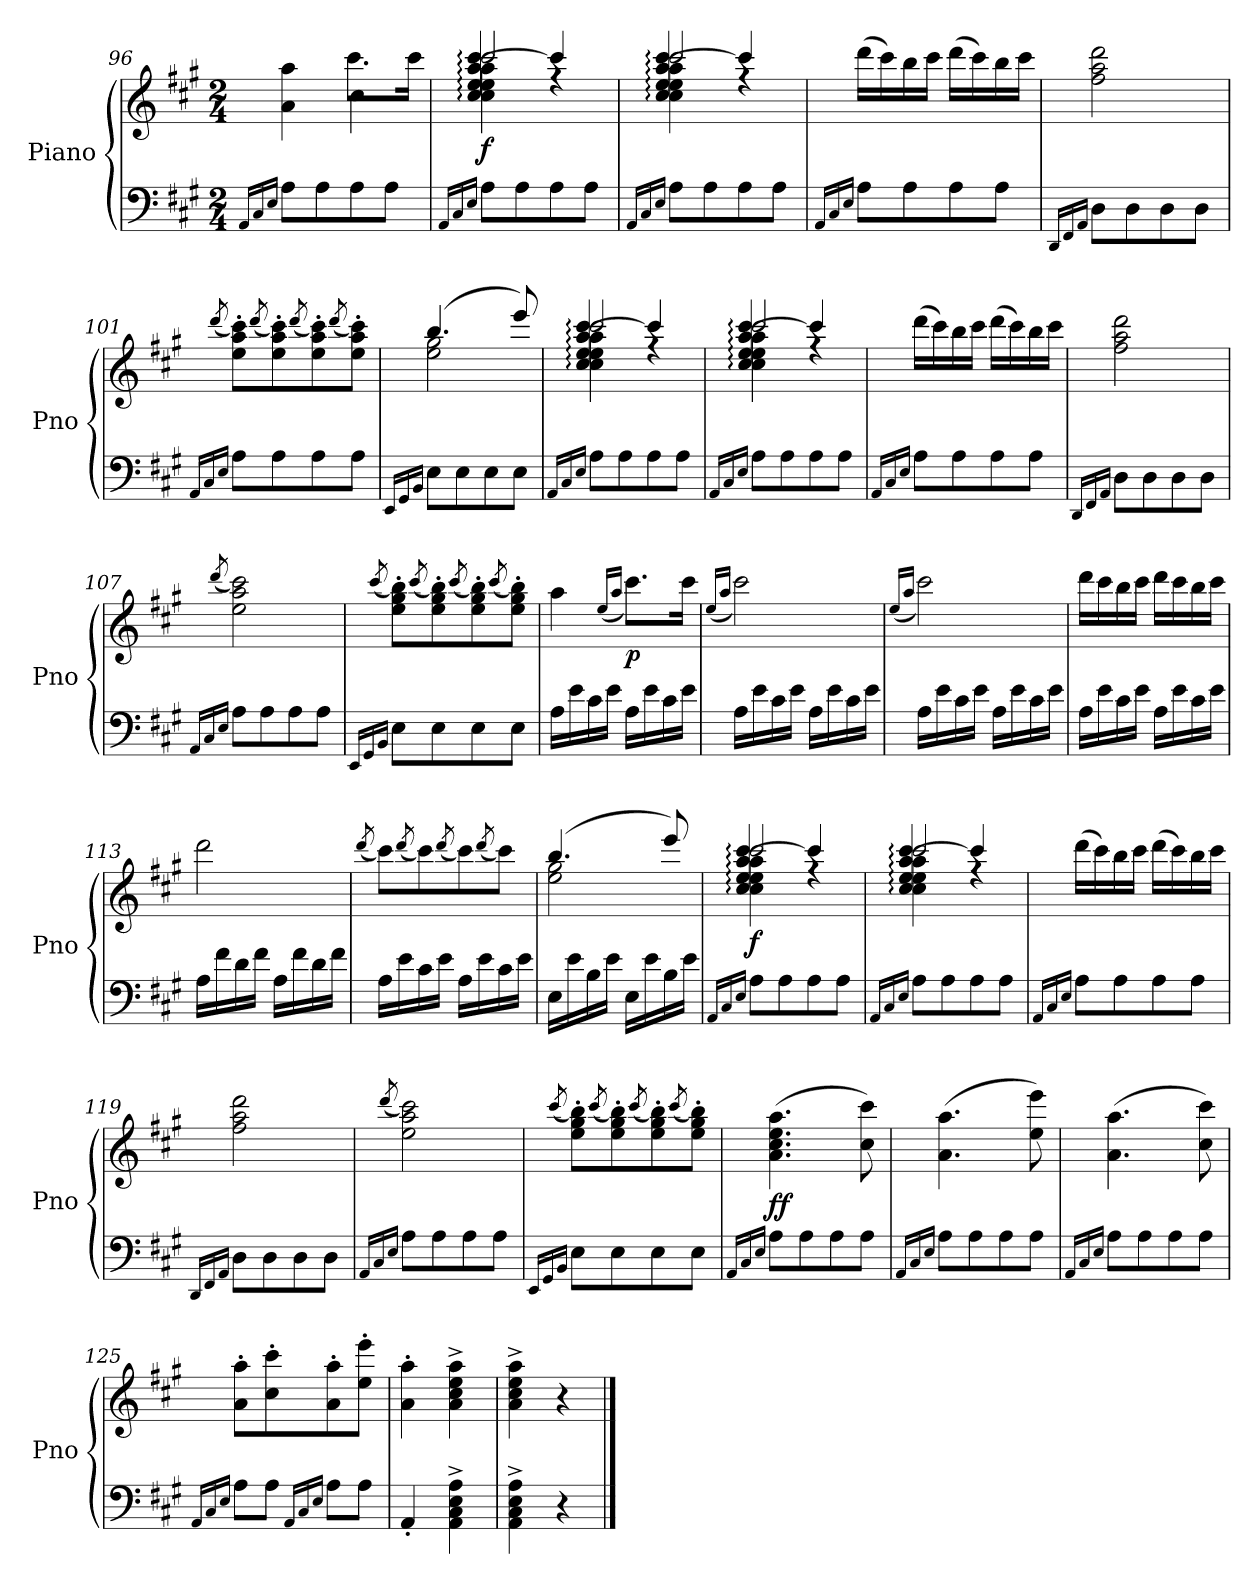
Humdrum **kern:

**kern	**kern	**dynam
*part1	*part1	*part1
*staff2	*staff1	*staff1/2
*I"Piano	*	*
*I'Pno	*	*
*clefF4	*clefG2	*
*k[f#c#g#]	*k[f#c#g#]	*
*M2/4	*M2/4	*
=96	=96	=96
16qAA/LL	.	.
16qC#/	.	.
16qE/JJ	.	.
*	*^	*
8A\L	4a\ 4aa\	4ryy	.
8A\	.	.	.
8A\	4cc#\	8.ccc#\L	.
8A\J	.	.	.
.	.	16ccc#\Jk	.
*	*v	*v	*
=97	=97	=97
16qAA/LL	.	.
16qC#/	.	.
16qE/JJ	.	.
*	*^	*
*	*	*^	*
!	!	!	!	!LO:DY:b
8A\L	2ccc#:/	4cc#\ 4ee\ 4aa\	4cc#: 4ee: 4aa: [4ccc#:	f
8A\	.	.	.	.
8A\	.	4rff	4ccc#]	.
8A\J	.	.	.	.
=98	=98	=98	=98	=98
16qAA/LL	.	.	.	.
16qC#/	.	.	.	.
16qE/JJ	.	.	.	.
8A\L	2ccc#:/	4cc#\ 4ee\ 4aa\	4cc#: 4ee: 4aa: [4ccc#:	.
8A\	.	.	.	.
8A\	.	4rff	4ccc#]	.
8A\J	.	.	.	.
*	*v	*v	*v	*
!!LO:LB:g=z
=99	=99	=99
16qAA/LL	.	.
16qC#/	.	.
16qE/JJ	.	.
8A\L	(>16ddd\LL	.
.	16ccc#\)	.
8A\	16bb\	.
.	16ccc#\JJ	.
8A\	(>16ddd\LL	.
.	16ccc#\)	.
8A\J	16bb\	.
.	16ccc#\JJ	.
=100	=100	=100
16qDD/LL	.	.
16qFF#/	.	.
16qAA/JJ	.	.
8D\L	2ff#\ 2aa\ 2ddd\	.
8D\	.	.
8D\	.	.
8D\J	.	.
=101	=101	=101
16qAA/LL	.	.
16qC#/	.	.
16qE/JJ	(<8qddd/	.
8A\L	8ee\' 8aa\' 8ccc#\'L)	.
.	(<8qddd/	.
8A\	8ee\' 8aa\' 8ccc#\')	.
.	(<8qddd/	.
8A\	8ee\' 8aa\' 8ccc#\')	.
.	(<8qddd/	.
8A\J	8ee\' 8aa\' 8ccc#\'J)	.
=102	=102	=102
16qEE/LL	.	.
16qGG#/	.	.
16qBB/JJ	.	.
*	*^	*
8E\L	(>4.bb/	2ee\ 2gg#\	.
8E\	.	.	.
8E\	.	.	.
8E\J	8eee/)	.	.
*	*v	*v	*
!!LO:PB:g=z
=103	=103	=103
16qAA/LL	.	.
16qC#/	.	.
16qE/JJ	.	.
*	*^	*
*	*	*^	*
8A\L	2ccc#:/	4cc#\ 4ee\ 4aa\	4cc#: 4ee: 4aa: [4ccc#:	.
8A\	.	.	.	.
8A\	.	4rff	4ccc#]	.
8A\J	.	.	.	.
=104	=104	=104	=104	=104
16qAA/LL	.	.	.	.
16qC#/	.	.	.	.
16qE/JJ	.	.	.	.
8A\L	2ccc#:/	4cc#\ 4ee\ 4aa\	4cc#: 4ee: 4aa: [4ccc#:	.
8A\	.	.	.	.
8A\	.	4rff	4ccc#]	.
8A\J	.	.	.	.
*	*v	*v	*v	*
=105	=105	=105
16qAA/LL	.	.
16qC#/	.	.
16qE/JJ	.	.
8A\L	(>16ddd\LL	.
.	16ccc#\)	.
8A\	16bb\	.
.	16ccc#\JJ	.
8A\	(>16ddd\LL	.
.	16ccc#\)	.
8A\J	16bb\	.
.	16ccc#\JJ	.
=106	=106	=106
16qDD/LL	.	.
16qFF#/	.	.
16qAA/JJ	.	.
8D\L	2ff#\ 2aa\ 2ddd\	.
8D\	.	.
8D\	.	.
8D\J	.	.
!!LO:LB:g=z
=107	=107	=107
16qAA/LL	.	.
16qC#/	.	.
16qE/JJ	(<8qddd/	.
8A\L	2ee\ 2aa\ 2ccc#\)	.
8A\	.	.
8A\	.	.
8A\J	.	.
=108	=108	=108
16qEE/LL	.	.
16qGG#/	.	.
16qBB/JJ	(<8qccc#/	.
8E\L	8ee\' 8gg#\' 8bb\'L)	.
.	(<8qccc#/	.
8E\	8ee\' 8gg#\' 8bb\')	.
.	(<8qccc#/	.
8E\	8ee\' 8gg#\' 8bb\')	.
.	(<8qccc#/	.
8E\J	8ee\' 8gg#\' 8bb\'J)	.
=109	=109	=109
16A\LL	4aa\	.
16e\	.	.
16c#\	.	.
16e\JJ	.	.
.	(<16qee/LL	.
.	16qaa/JJ	.
!	!	!LO:DY:b
16A\LL	8.ccc#\L)	p
16e\	.	.
16c#\	.	.
16e\JJ	16ccc#\Jk	.
=110	=110	=110
.	(<16qee/LL	.
.	16qaa/JJ	.
16A\LL	2ccc#\)	.
16e\	.	.
16c#\	.	.
16e\JJ	.	.
16A\LL	.	.
16e\	.	.
16c#\	.	.
16e\JJ	.	.
!!LO:LB:g=z
=111	=111	=111
.	(<16qee/LL	.
.	16qaa/JJ	.
16A\LL	2ccc#\)	.
16e\	.	.
16c#\	.	.
16e\JJ	.	.
16A\LL	.	.
16e\	.	.
16c#\	.	.
16e\JJ	.	.
=112	=112	=112
16A\LL	16ddd\LL	.
16e\	16ccc#\	.
16c#\	16bb\	.
16e\JJ	16ccc#\JJ	.
16A\LL	16ddd\LL	.
16e\	16ccc#\	.
16c#\	16bb\	.
16e\JJ	16ccc#\JJ	.
=113	=113	=113
16A\LL	2ddd\	.
16f#\	.	.
16d\	.	.
16f#\JJ	.	.
16A\LL	.	.
16f#\	.	.
16d\	.	.
16f#\JJ	.	.
=114	=114	=114
.	(<8qddd/	.
16A\LL	8ccc#\L)	.
16e\	.	.
.	(<8qddd/	.
16c#\	8ccc#\)	.
16e\JJ	.	.
.	(<8qddd/	.
16A\LL	8ccc#\)	.
16e\	.	.
.	(<8qddd/	.
16c#\	8ccc#\J)	.
16e\JJ	.	.
!!LO:LB:g=z
=115	=115	=115
*	*^	*
16E\LL	(>4.bb/	2ee\ 2gg#\	.
16e\	.	.	.
16B\	.	.	.
16e\JJ	.	.	.
16E\LL	.	.	.
16e\	.	.	.
16B\	8eee/)	.	.
16e\JJ	.	.	.
*	*v	*v	*
=116	=116	=116
16qAA/LL	.	.
16qC#/	.	.
16qE/JJ	.	.
*	*^	*
*	*	*^	*
!	!	!	!	!LO:DY:b
8A\L	2ccc#:/	4cc#\ 4ee\ 4aa\	4cc#: 4ee: 4aa: [4ccc#:	f
8A\	.	.	.	.
8A\	.	4rff	4ccc#]	.
8A\J	.	.	.	.
=117	=117	=117	=117	=117
16qAA/LL	.	.	.	.
16qC#/	.	.	.	.
16qE/JJ	.	.	.	.
8A\L	2ccc#:/	4cc#\ 4ee\ 4aa\	4cc#: 4ee: 4aa: [4ccc#:	.
8A\	.	.	.	.
8A\	.	4rff	4ccc#]	.
8A\J	.	.	.	.
*	*v	*v	*v	*
=118	=118	=118
16qAA/LL	.	.
16qC#/	.	.
16qE/JJ	.	.
8A\L	(>16ddd\LL	.
.	16ccc#\)	.
8A\	16bb\	.
.	16ccc#\JJ	.
8A\	(>16ddd\LL	.
.	16ccc#\)	.
8A\J	16bb\	.
.	16ccc#\JJ	.
!!LO:LB:g=z
=119	=119	=119
16qDD/LL	.	.
16qFF#/	.	.
16qAA/JJ	.	.
8D\L	2ff#\ 2aa\ 2ddd\	.
8D\	.	.
8D\	.	.
8D\J	.	.
=120	=120	=120
16qAA/LL	.	.
16qC#/	.	.
16qE/JJ	(<8qddd/	.
8A\L	2ee\ 2aa\ 2ccc#\)	.
8A\	.	.
8A\	.	.
8A\J	.	.
=121	=121	=121
16qEE/LL	.	.
16qGG#/	.	.
16qBB/JJ	(<8qccc#/	.
8E\L	8ee\' 8gg#\' 8bb\'L)	.
.	(<8qccc#/	.
8E\	8ee\' 8gg#\' 8bb\')	.
.	(<8qccc#/	.
8E\	8ee\' 8gg#\' 8bb\')	.
.	(<8qccc#/	.
8E\J	8ee\' 8gg#\' 8bb\'J)	.
=122	=122	=122
16qAA/LL	.	.
16qC#/	.	.
16qE/JJ	.	.
!	!	!LO:DY:b
8A\L	(>4.a\ 4.cc#\ 4.ee\ 4.aa\	ff
8A\	.	.
8A\	.	.
8A\J	8cc#\ 8ccc#\)	.
=123	=123	=123
16qAA/LL	.	.
16qC#/	.	.
16qE/JJ	.	.
8A\L	(>4.a\ 4.aa\	.
8A\	.	.
8A\	.	.
8A\J	8ee\ 8eee\)	.
!!LO:LB:g=z
=124	=124	=124
16qAA/LL	.	.
16qC#/	.	.
16qE/JJ	.	.
8A\L	(>4.a\ 4.aa\	.
8A\	.	.
8A\	.	.
8A\J	8cc#\ 8ccc#\)	.
=125	=125	=125
16qAA/LL	.	.
16qC#/	.	.
16qE/JJ	.	.
8A\L	8a\' 8aa\'L	.
8A\J	8cc#\' 8ccc#\'	.
16qAA/LL	.	.
16qC#/	.	.
16qE/JJ	.	.
8A\L	8a\' 8aa\'	.
8A\J	8ee\' 8eee\'J	.
=126	=126	=126
4AA'/	4a\' 4aa\'	.
4AA\^ 4C#\^ 4E\^ 4A\^	4a\^ 4cc#\^ 4ee\^ 4aa\^	.
=127	=127	=127
4AA\^ 4C#\^ 4E\^ 4A\^	4a\^ 4cc#\^ 4ee\^ 4aa\^	.
4r	4r	.
==	==	==
*-	*-	*-
